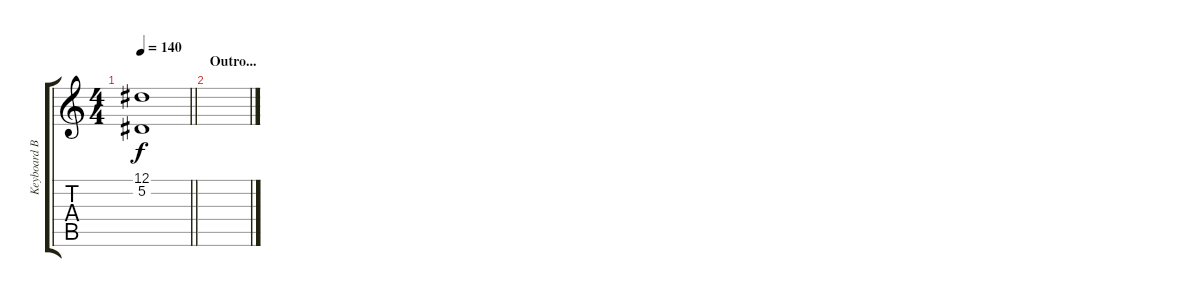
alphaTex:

\track ("Keyboard Backup" "Keyboard B") {instrument choiraahs}
\staff {score tabs}
\tuning (Eb4 Bb3 Gb3 Db3 Ab2 Eb2) {hide}
\ts (4 4)
\tempo 140
\clef g2
\barLineRight lightlight
\ks c
(12.1 5.2).1{dy f} |
\section ("" "Outro...")
